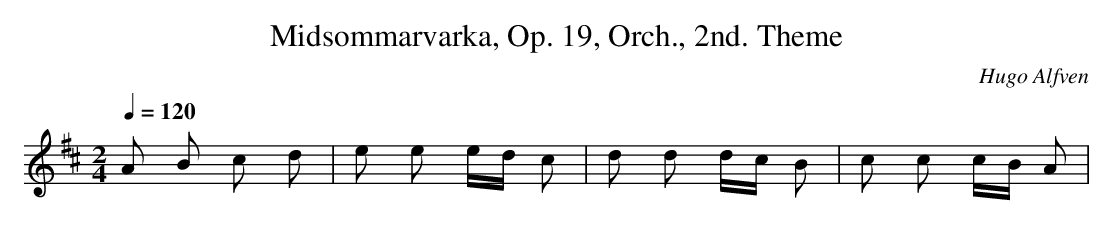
X:1
T: Midsommarvarka, Op. 19, Orch., 2nd. Theme
C: Hugo Alfven
M: 2/4
L: 1/16
Q:1/4=120
K:D % 2 sharps
A2 B2 c2 d2| \
e2 e2 ed c2| \
d2 d2 dc B2| \
c2 c2 cB A2| \
